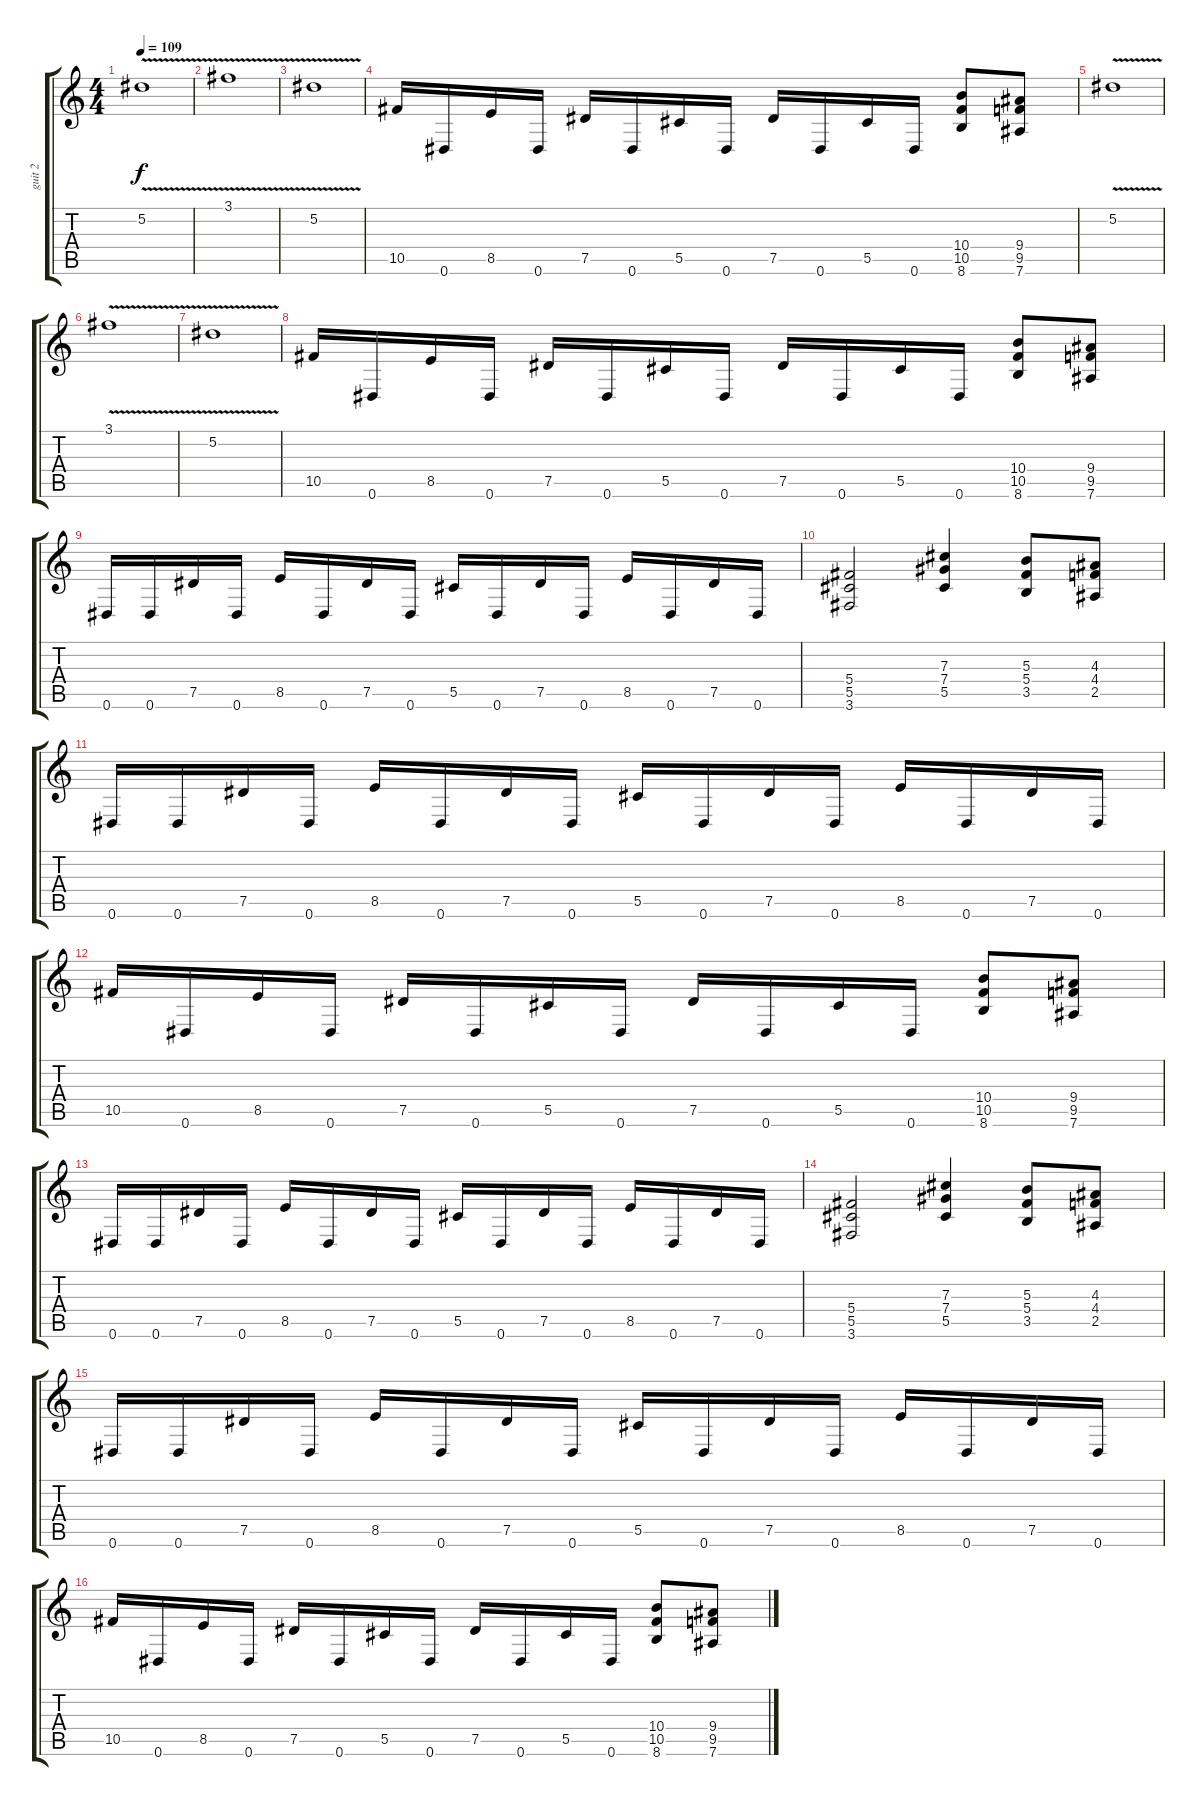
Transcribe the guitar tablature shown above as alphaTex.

\track ("guit 2" "guit 2") {instrument distortionguitar}
\staff {score tabs}
\tuning (Eb4 Bb3 Gb3 Db3 Ab2 Eb2) {hide}
\ts (4 4)
\tempo 109
\clef g2
\ks c
5.2{v}.1{dy f instrument distortionguitar} |
3.1{v}.1 |
5.2{v}.1 |
10.5.16 0.6.16 8.5.16 0.6.16 7.5.16 0.6.16 5.5.16 0.6.16 7.5.16 0.6.16 5.5.16 0.6.16 (10.4 10.5 8.6).8 (9.4 9.5 7.6).8 |
5.2{v}.1 |
3.1{v}.1 |
5.2{v}.1 |
10.5.16 0.6.16 8.5.16 0.6.16 7.5.16 0.6.16 5.5.16 0.6.16 7.5.16 0.6.16 5.5.16 0.6.16 (10.4 10.5 8.6).8 (9.4 9.5 7.6).8 |
0.6.16 0.6.16 7.5.16 0.6.16 8.5.16 0.6.16 7.5.16 0.6.16 5.5.16 0.6.16 7.5.16 0.6.16 8.5.16 0.6.16 7.5.16 0.6.16 |
(5.4 5.5 3.6).2 (7.3 7.4 5.5).4 (5.3 5.4 3.5).8 (4.3 4.4 2.5).8 |
0.6.16 0.6.16 7.5.16 0.6.16 8.5.16 0.6.16 7.5.16 0.6.16 5.5.16 0.6.16 7.5.16 0.6.16 8.5.16 0.6.16 7.5.16 0.6.16 |
10.5.16 0.6.16 8.5.16 0.6.16 7.5.16 0.6.16 5.5.16 0.6.16 7.5.16 0.6.16 5.5.16 0.6.16 (10.4 10.5 8.6).8 (9.4 9.5 7.6).8 |
0.6.16 0.6.16 7.5.16 0.6.16 8.5.16 0.6.16 7.5.16 0.6.16 5.5.16 0.6.16 7.5.16 0.6.16 8.5.16 0.6.16 7.5.16 0.6.16 |
(5.4 5.5 3.6).2 (7.3 7.4 5.5).4 (5.3 5.4 3.5).8 (4.3 4.4 2.5).8 |
0.6.16 0.6.16 7.5.16 0.6.16 8.5.16 0.6.16 7.5.16 0.6.16 5.5.16 0.6.16 7.5.16 0.6.16 8.5.16 0.6.16 7.5.16 0.6.16 |
10.5.16 0.6.16 8.5.16 0.6.16 7.5.16 0.6.16 5.5.16 0.6.16 7.5.16 0.6.16 5.5.16 0.6.16 (10.4 10.5 8.6).8 (9.4 9.5 7.6).8
